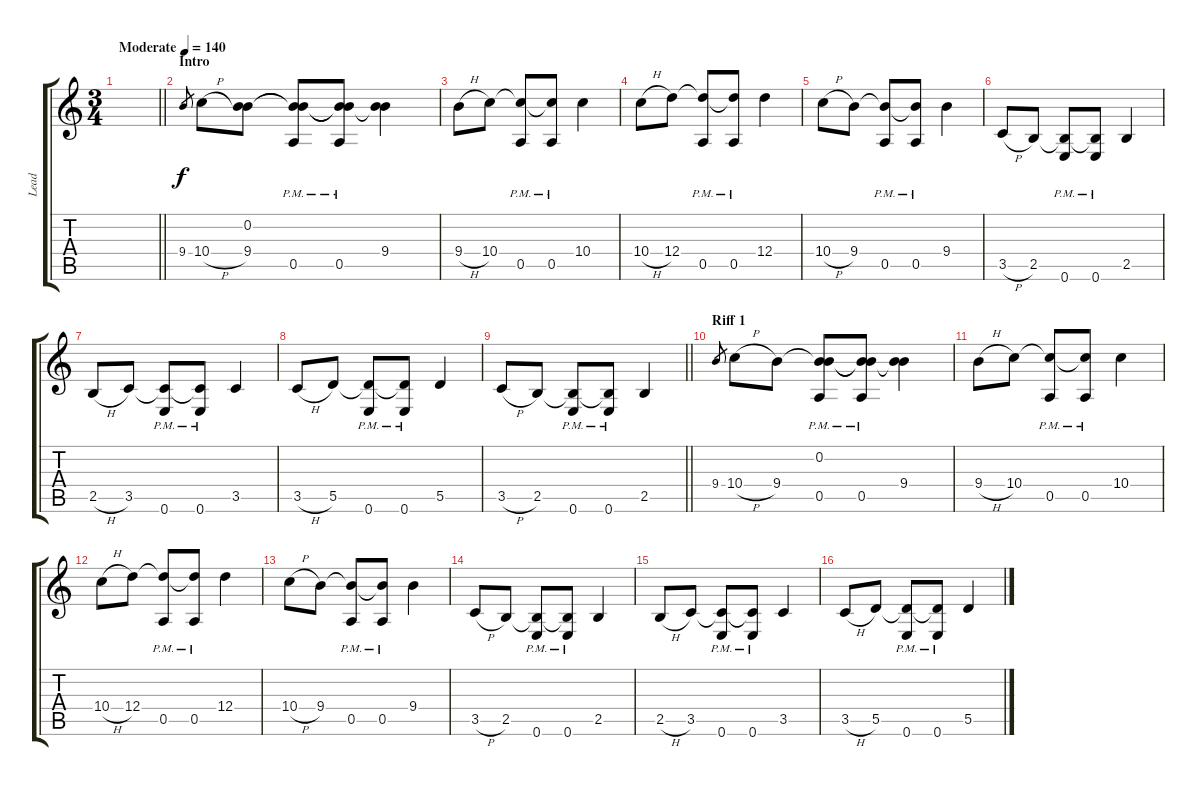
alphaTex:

\track ("Lead" "Lead") {instrument distortionguitar}
\staff {score tabs}
\tuning (E4 B3 G3 D3 A2 E2) {hide}
\ts (3 4)
\tempo (140 "Moderate")
\clef g2
\barLineRight lightlight
\ks c
|
\section ("" "Intro")
9.4.8{gr} 10.4{h}.8 (0.2 9.4).8 (0.2{t} 9.4{t} 0.5{pm}).8 (0.2{t} 9.4{t} 0.5{pm}).8{volume 10} (0.2{t} 9.4).4 |
9.4{h}.8 10.4.8 (10.4{t} 0.5{pm}).8 (10.4{t} 0.5{pm}).8 10.4.4 |
10.4{h}.8 12.4.8 (12.4{t} 0.5{pm}).8 (12.4{t} 0.5{pm}).8 12.4.4 |
10.4{h}.8 9.4.8 (9.4{t} 0.5{pm}).8 (9.4{t} 0.5{pm}).8 9.4.4 |
3.5{h}.8 2.5.8 (2.5{t} 0.6{pm}).8 (2.5{t} 0.6{pm}).8 2.5.4 |
2.5{h}.8 3.5.8 (3.5{t} 0.6{pm}).8 (3.5{t} 0.6{pm}).8 3.5.4 |
3.5{h}.8 5.5.8 (5.5{t} 0.6{pm}).8 (5.5{t} 0.6{pm}).8 5.5.4 |
\barLineRight lightlight
3.5{h}.8 2.5.8 (2.5{t} 0.6{pm}).8 (2.5{t} 0.6{pm}).8 2.5.4 |
\section ("" "Riff 1")
9.4.8{gr} 10.4{h}.8{volume 14} 9.4.8 (0.2 9.4{t} 0.5{pm}).8 (0.2{t} 9.4{t} 0.5{pm}).8 (0.2{t} 9.4).4 |
9.4{h}.8 10.4.8 (10.4{t} 0.5{pm}).8 (10.4{t} 0.5{pm}).8 10.4.4 |
10.4{h}.8 12.4.8 (12.4{t} 0.5{pm}).8 (12.4{t} 0.5{pm}).8 12.4.4 |
10.4{h}.8 9.4.8 (9.4{t} 0.5{pm}).8 (9.4{t} 0.5{pm}).8 9.4.4 |
3.5{h}.8 2.5.8 (2.5{t} 0.6{pm}).8 (2.5{t} 0.6{pm}).8 2.5.4 |
2.5{h}.8 3.5.8 (3.5{t} 0.6{pm}).8 (3.5{t} 0.6{pm}).8 3.5.4 |
3.5{h}.8 5.5.8 (5.5{t} 0.6{pm}).8 (5.5{t} 0.6{pm}).8 5.5.4
